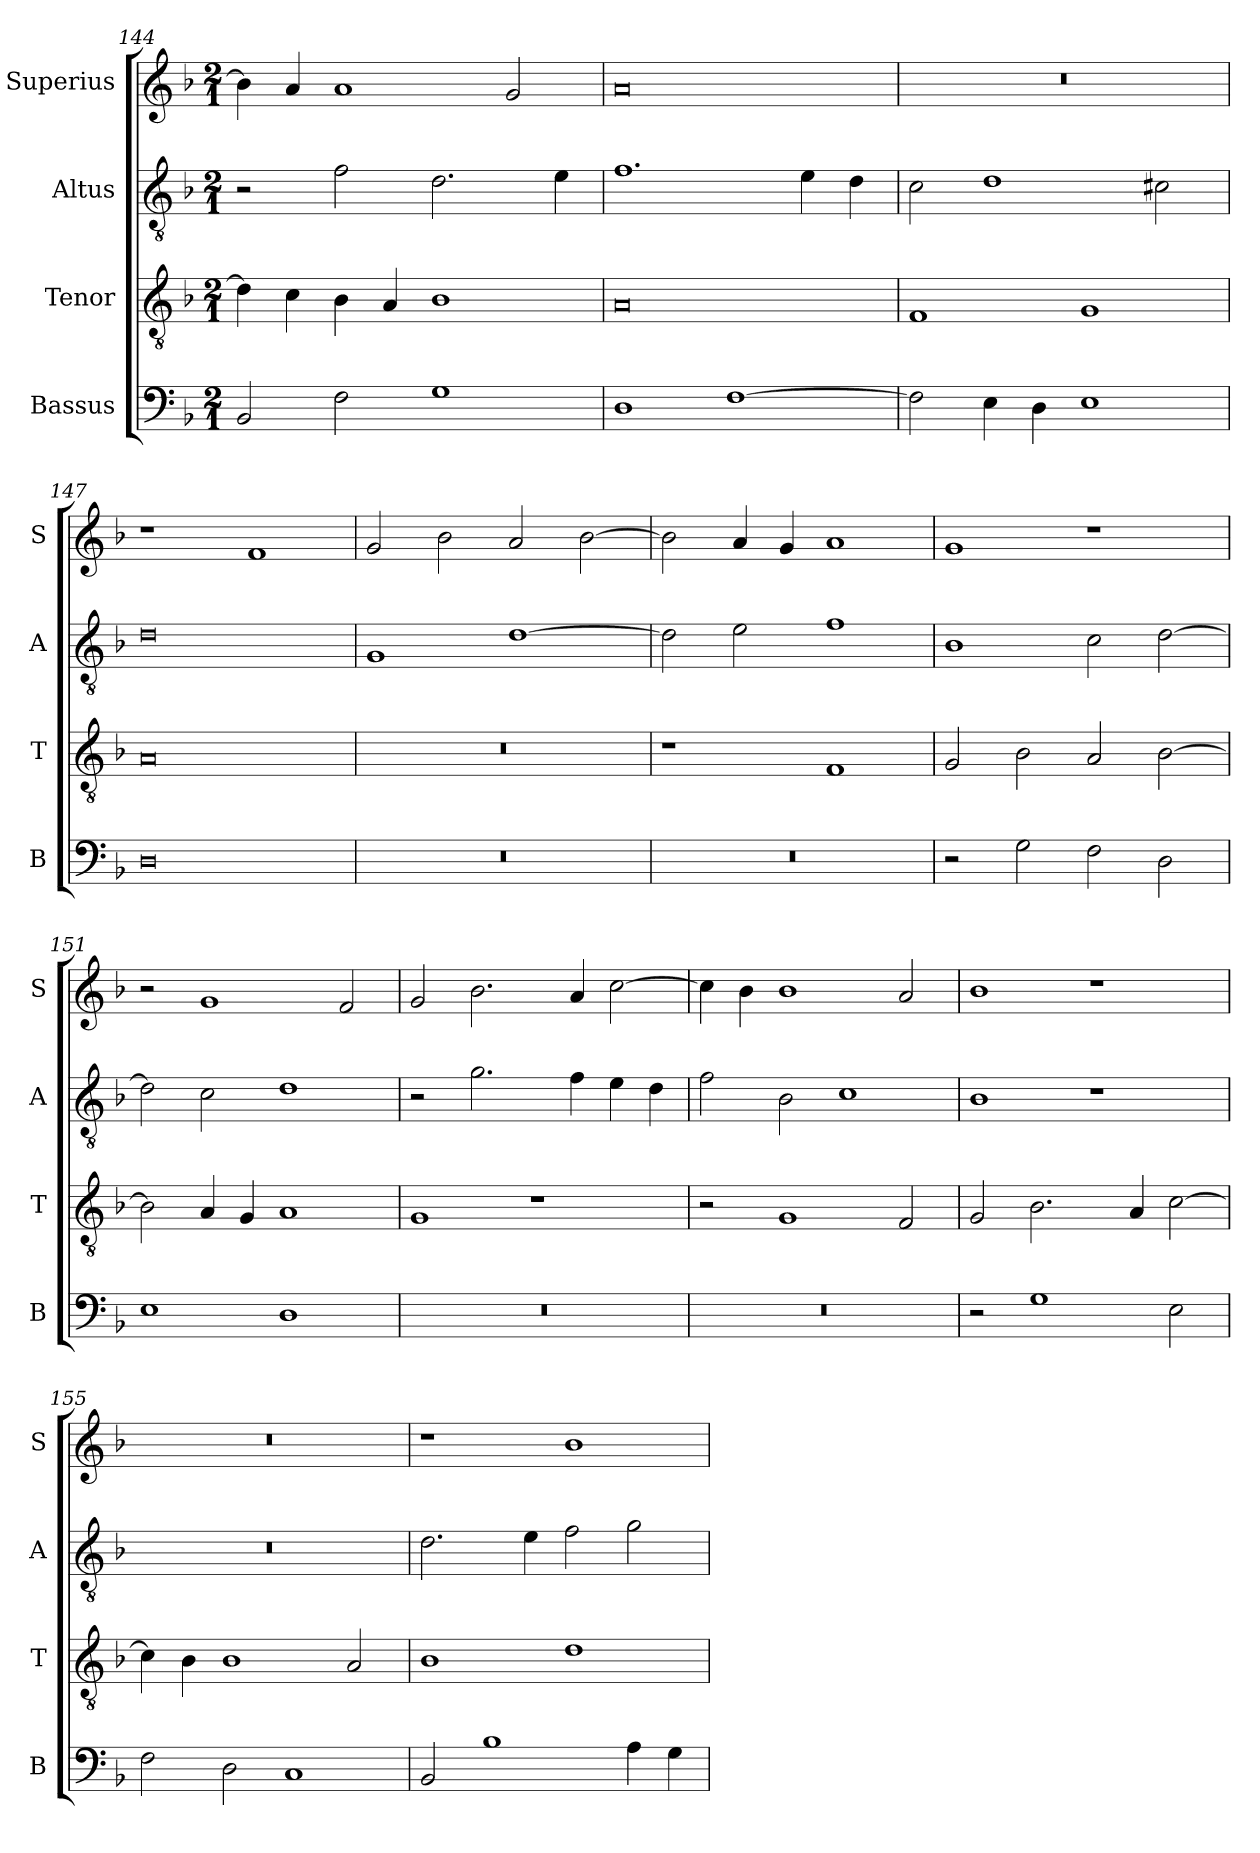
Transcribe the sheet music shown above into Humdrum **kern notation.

**kern	**kern	**kern	**kern
*part4	*part3	*part2	*part1
*staff4	*staff3	*staff2	*staff1
*I"Bassus	*I"Tenor	*I"Altus	*I"Superius
*I'B	*I'T	*I'A	*I'S
*clefF4	*clefGv2	*clefGv2	*clefG2
*k[b-]	*k[b-]	*k[b-]	*k[b-]
*M2/1	*M2/1	*M2/1	*M2/1
=144	=144	=144	=144
2BB-/	4d\]	2r	4b-\]
.	4c\	.	4a/
2F\	4B-\	2f\	1a
.	4A/	.	.
1G	1B-	2.d\	.
.	.	.	2g/
.	.	4e\	.
=145	=145	=145	=145
1D	0A	1.f	0a
[1F	.	.	.
.	.	4e\	.
.	.	4d\	.
=146	=146	=146	=146
2F\]	1F	2c\	0r
4E\	.	1d	.
4D\	.	.	.
1E	1G	.	.
.	.	2c#X\	.
=147	=147	=147	=147
0D	0A	0d	1r
.	.	.	1f
=148	=148	=148	=148
0r	0r	1G	2g/
.	.	.	2b-\
.	.	[1d	2a/
.	.	.	[2b-\
=149	=149	=149	=149
0r	1r	2d\]	2b-\]
.	.	2e\	4a/
.	.	.	4g/
.	1F	1f	1a
=150	=150	=150	=150
2r	2G/	1B-	1g
2G\	2B-\	.	.
2F\	2A/	2c\	1r
2D\	[2B-\	[2d\	.
=151	=151	=151	=151
1E	2B-\]	2d\]	2r
.	4A/	2c\	1g
.	4G/	.	.
1D	1A	1d	.
.	.	.	2f/
=152	=152	=152	=152
0r	1G	2r	2g/
.	.	2.g\	2.b-\
.	1r	.	.
.	.	4f\	4a/
.	.	4e\	[2cc\
.	.	4d\	.
=153	=153	=153	=153
0r	2r	2f\	4cc\]
.	.	.	4b-\
.	1G	2B-\	1b-
.	.	1c	.
.	2F/	.	2a/
=154	=154	=154	=154
2r	2G/	1B-	1b-
1G	2.B-\	.	.
.	.	1r	1r
.	4A/	.	.
2E\	[2c\	.	.
=155	=155	=155	=155
2F\	4c\]	0r	0r
.	4B-\	.	.
2D\	1B-	.	.
1C	.	.	.
.	2A/	.	.
=156	=156	=156	=156
2BB-/	1B-	2.d\	1r
1B-	.	.	.
.	.	4e\	.
.	1d	2f\	1b-
4A\	.	2g\	.
4G\	.	.	.
=	=	=	=
*-	*-	*-	*-
